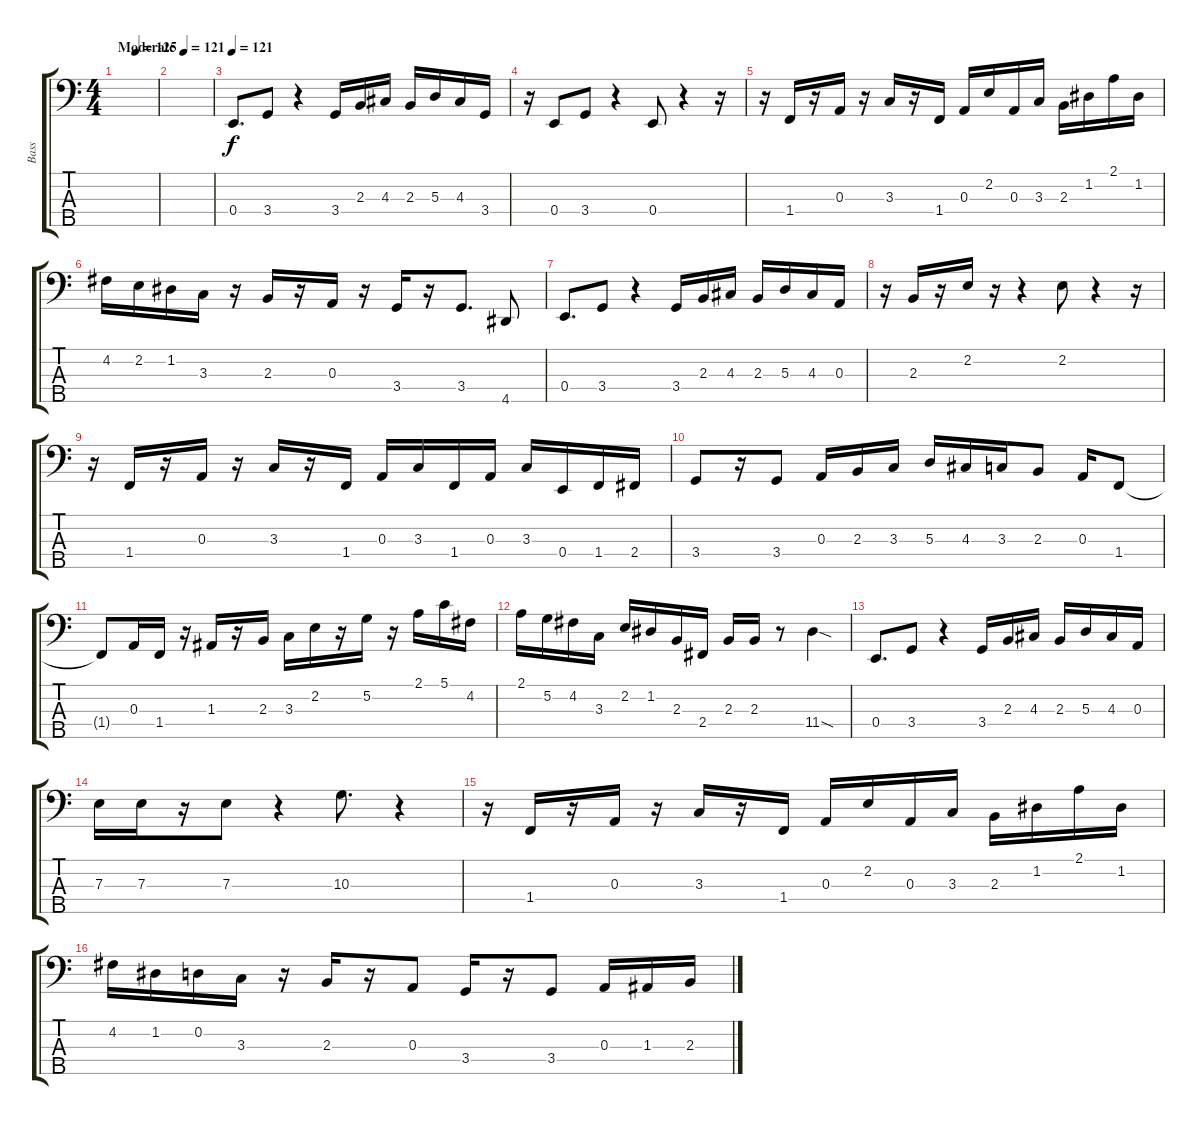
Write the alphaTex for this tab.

\track ("Bass" "Bass") {instrument electricbasspick}
\staff {score tabs}
\tuning (G2 D2 A1 E1 B0) {hide}
\ts (4 4)
\tempo (121 "Moderate")
\tempo (125 0.46875)
\tempo (121 "Moderate")
\clef f4
\ks c
|
|
\tempo 121
0.4.8{d} 3.4.8 r.4 3.4.16 2.3.16 4.3.16 2.3.16 5.3.16 4.3.16 3.4.16 |
r.16 0.4.8 3.4.8 r.4 0.4.8 r.4 r.16 |
r.16 1.4.16 r.16 0.3.16 r.16 3.3.16 r.16 1.4.16 0.3.16 2.2.16 0.3.16 3.3.16 2.3.16 1.2.16 2.1.16 1.2.16 |
4.2.16 2.2.16 1.2.16 3.3.16 r.16 2.3.16 r.16 0.3.16 r.16 3.4.16 r.16 3.4.8{d} 4.5.8 |
0.4.8{d} 3.4.8 r.4 3.4.16 2.3.16 4.3.16 2.3.16 5.3.16 4.3.16 0.3.16 |
r.16 2.3.16 r.16 2.2.16 r.16 r.4 2.2.8 r.4 r.16 |
r.16 1.4.16 r.16 0.3.16 r.16 3.3.16 r.16 1.4.16 0.3.16 3.3.16 1.4.16 0.3.16 3.3.16 0.4.16 1.4.16 2.4.16 |
3.4.8 r.16 3.4.8 0.3.16 2.3.16 3.3.16 5.3.16 4.3.16 3.3.16 2.3.8 0.3.16 1.4.8 |
1.4{t}.8 0.3.16 1.4.16 r.16 1.3.16 r.16 2.3.16 3.3.16 2.2.16 r.16 5.2.16 r.16 2.1.16 5.1.16 4.2.16 |
2.1.16 5.2.16 4.2.16 3.3.16 2.2.16 1.2.16 2.3.16 2.4.16 2.3.16 2.3.16 r.8 11.4{sod}.4 |
0.4.8{d} 3.4.8 r.4 3.4.16 2.3.16 4.3.16 2.3.16 5.3.16 4.3.16 0.3.16 |
7.3.16 7.3.16 r.16 7.3.8 r.4 10.3.8{d} r.4 |
r.16 1.4.16 r.16 0.3.16 r.16 3.3.16 r.16 1.4.16 0.3.16 2.2.16 0.3.16 3.3.16 2.3.16 1.2.16 2.1.16 1.2.16 |
4.2.16 1.2.16 0.2.16 3.3.16 r.16 2.3.16 r.16 0.3.8 3.4.16 r.16 3.4.8 0.3.16 1.3.16 2.3.16
